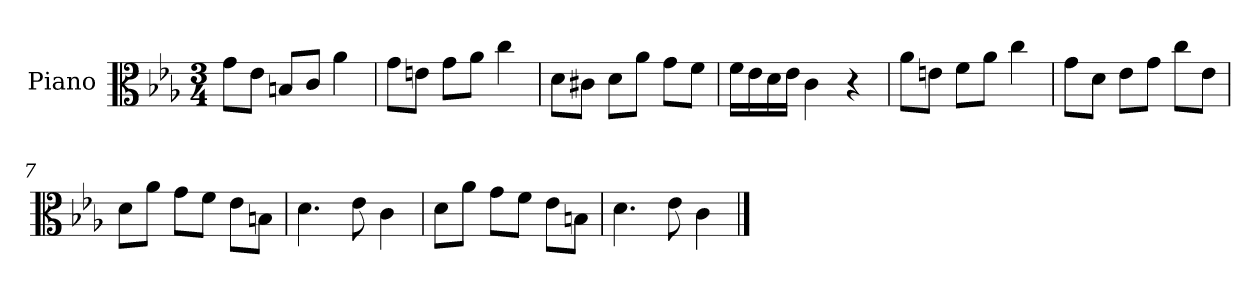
**kern
*part1
*staff1
*I"Piano
*I'Pno
*clefC3
*k[b-e-a-]
*M3/4
=1
8g\L
8e-\J
8Bn/L
8c/J
4a-\
=2
8g\L
8en\J
8g\L
8a-\J
4cc\
=3
8d\L
8c#X\J
8d\L
8a-\J
8g\L
8f\J
=4
16f\LL
16e-\
16d\
16e-\JJ
4c\
4r
=5
8a-\L
8en\J
8f\L
8a-\J
4cc\
=6
8g\L
8d\J
8e-\L
8g\J
8cc\L
8e-\J
=7
8d\L
8a-\J
8g\L
8f\J
8e-\L
8Bn\J
=8
4.d\
8e-\
4c\
=9
8d\L
8a-\J
8g\L
8f\J
8e-\L
8Bn\J
=10
4.d\
8e-\
4c\
==
*-
